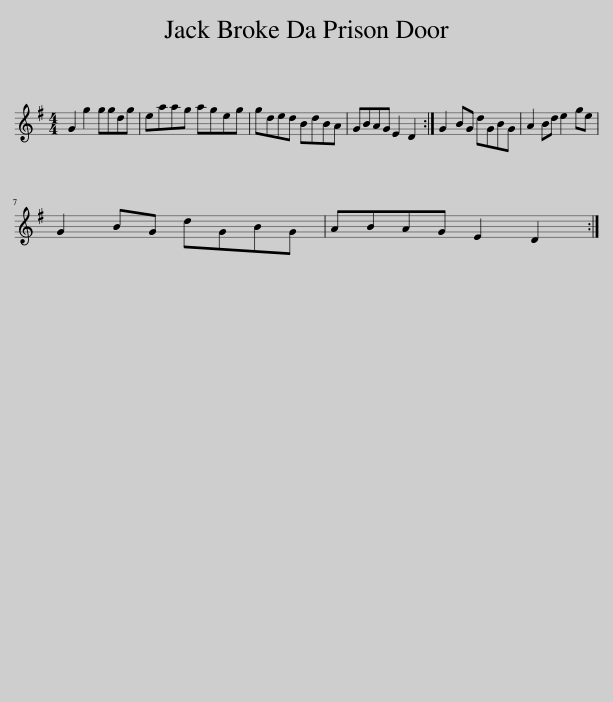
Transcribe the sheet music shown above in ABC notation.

X:1
L:1/8
M:4/4
I:linebreak $
K:G
V:1 treble
V:1
 G2 g2 ggdg | eaag ageg | gded BdBA | GBAG E2 D2 :| G2 BG dGBG | %5
 A2 Bd e2 ge |$ G2 BG dGBG | ABAG E2 D2 :| %8
